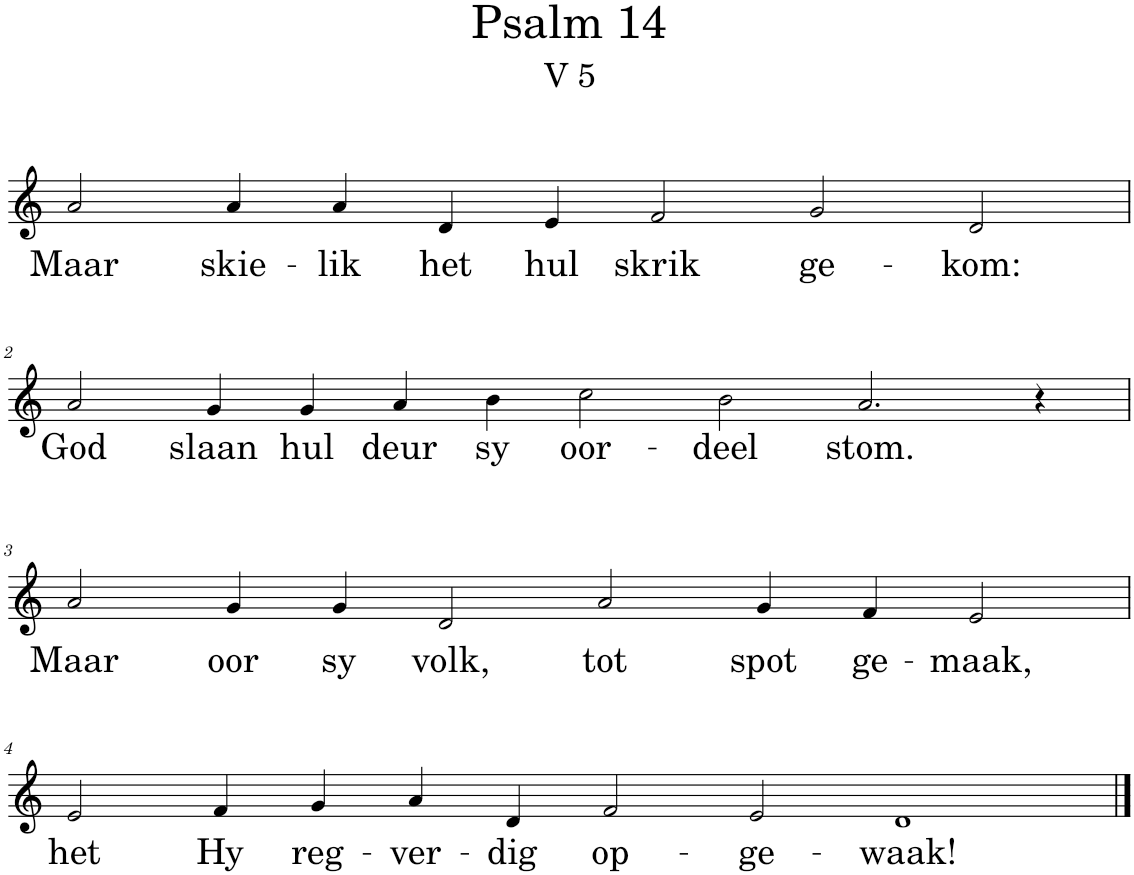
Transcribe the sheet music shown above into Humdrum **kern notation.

**kern	**text
*part1	*part1
*staff1	*staff1
*I"Pipe Organ	*
*I'Org.	*
*clefG2	*
*k[]	*
*M12/4	*
=1	=1
!	!LO:LY:b
2a/	Maar
!	!LO:LY:b
4a/	skie-
!	!LO:LY:b
4a/	-lik
!	!LO:LY:b
4d/	het
!	!LO:LY:b
4e/	hul
!	!LO:LY:b
2f/	skrik
!	!LO:LY:b
2g/	ge-
!	!LO:LY:b
2d/	-kom:
!!LO:LB:g=z
=2	=2
*M14/4	*
!	!LO:LY:b
2a/	God
!	!LO:LY:b
4g/	slaan
!	!LO:LY:b
4g/	hul
!	!LO:LY:b
4a/	deur
!	!LO:LY:b
4b\	sy
!	!LO:LY:b
2cc\	oor-
!	!LO:LY:b
2b\	-deel
!	!LO:LY:b
2.a/	stom.
4r	.
!!LO:LB:g=z
=3	=3
*M12/4	*
!	!LO:LY:b
2a/	Maar
!	!LO:LY:b
4g/	oor
!	!LO:LY:b
4g/	sy
!	!LO:LY:b
2d/	volk,
!	!LO:LY:b
2a/	tot
!	!LO:LY:b
4g/	spot
!	!LO:LY:b
4f/	ge-
!	!LO:LY:b
2e/	-maak,
!!LO:LB:g=z
=4	=4
*M14/4	*
!	!LO:LY:b
2e/	het
!	!LO:LY:b
4f/	Hy
!	!LO:LY:b
4g/	reg-
!	!LO:LY:b
4a/	-ver-
!	!LO:LY:b
4d/	-dig
!	!LO:LY:b
2f/	op-
!	!LO:LY:b
2e/	-ge-
!	!LO:LY:b
1d	-waak!
==	==
*-	*-
